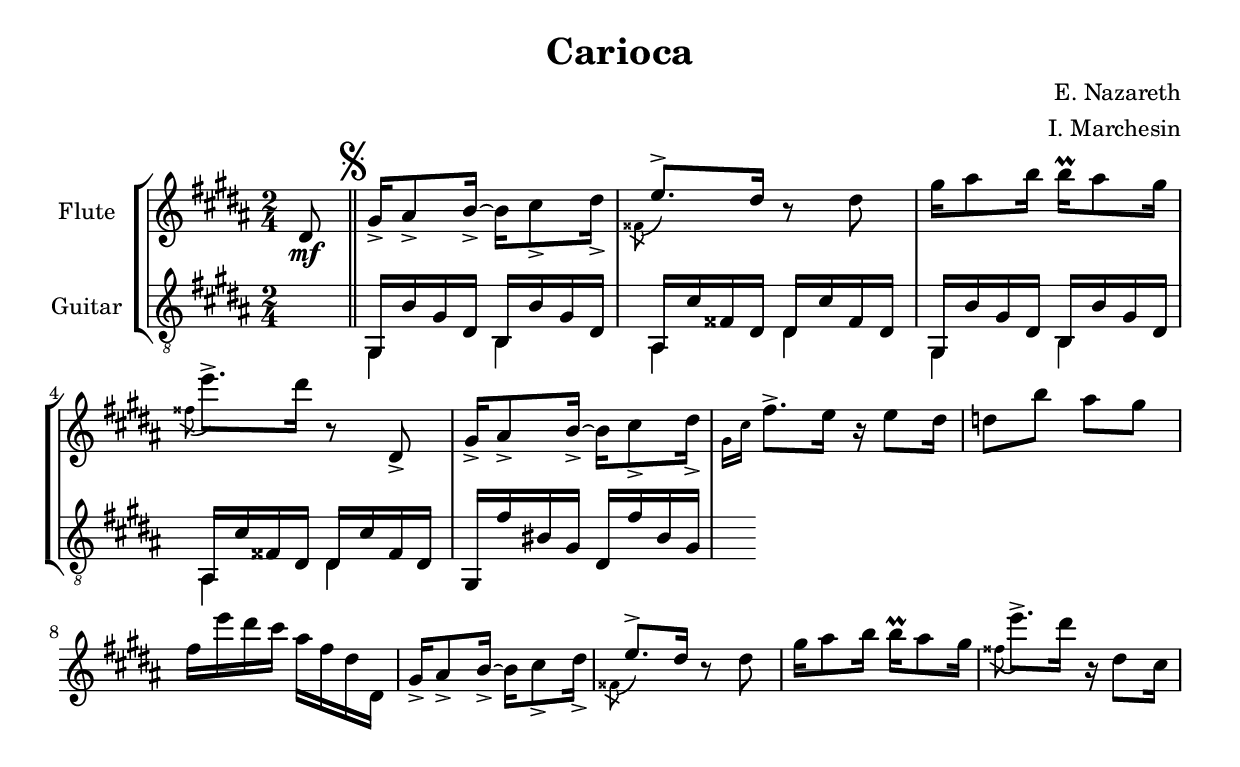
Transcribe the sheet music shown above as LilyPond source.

\header {
  title = "Carioca"
  composer = "E. Nazareth"
  arranger = "I. Marchesin"
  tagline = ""
}

global =
{
  \time 2/4
  \key b \major
}

Flute =
\new Voice {
  \relative c' {
  \clef treble
    \partial 8 dis8\mf | \bar "||" \mark \markup { \musicglyph "scripts.segno" }
    gis16_> ais8_> b16_>~ b cis8_> dis16_> |
    \voiceTwo \acciaccatura fisis,8 \voiceOne e'8.-> dis16 \oneVoice r8 dis |
    gis16 ais8 b16 b\prall ais8 gis16 |
    \voiceTwo \acciaccatura fisis8 \oneVoice e'8.-> dis16 r8 dis,,_> |
    gis16_> ais8_> b16_>~ b cis8_> dis16_> |
    \voiceTwo \grace { gis,16 cis } \oneVoice fis8.-> e16 r e8 dis16 |
    d8 b' ais gis |
    fis16 e' dis cis ais fis dis dis, |
    gis16_> ais8_> b16_>~ b cis8_> dis16_> |
    \voiceTwo \acciaccatura fisis,8 \voiceOne e'8.-> dis16 \oneVoice r8 dis |
    gis16 ais8 b16 b\prall ais8 gis16 |
    \voiceTwo \acciaccatura fisis8 \oneVoice e'8.-> dis16 r dis,8 cis16 |
    

  }
}

GuitarSopra = 
\new Voice {
  \relative c {
  \voiceOne
  \clef "treble_8"
    \partial 8 \once \hideNotes r8 | \mark \markup { \musicglyph "scripts.segno" }
    gis16 b' gis dis b b' gis dis |
    ais cis' fisis, dis dis cis' fisis, dis |
    gis,16 b' gis dis b b' gis dis |
    ais cis' fisis, dis dis cis' fisis, dis |
    gis, fis'' bis, gis dis fis' bis, gis | %5
  }
}

GuitarSotto =
\new Voice {
  \relative c {
  \voiceTwo
  \clef "treble_8"
    \partial 8 \once \hideNotes r8 |
    gis4 b |
    ais dis |
    gis,4 b |
    ais dis |
    
  }
}



music = {
  <<
    \tag #'score \tag #'vn1
    \new Staff \with { instrumentName = "Flute" }
    << \global \Flute >>
    
    \tag #'score \tag #'gtr
    \new Staff = "guitar" \with { instrumentName = "Guitar" }
    <<
    \global
    \context Voice = "upper" { \GuitarSopra }
    \context Voice = "lower" { \GuitarSotto }
    >>
  >>
}


%poi questo sarà da togliere e mettere in un file separato
\score {
  \new StaffGroup \keepWithTag #'score \music
  \layout { }
  \midi { }
}